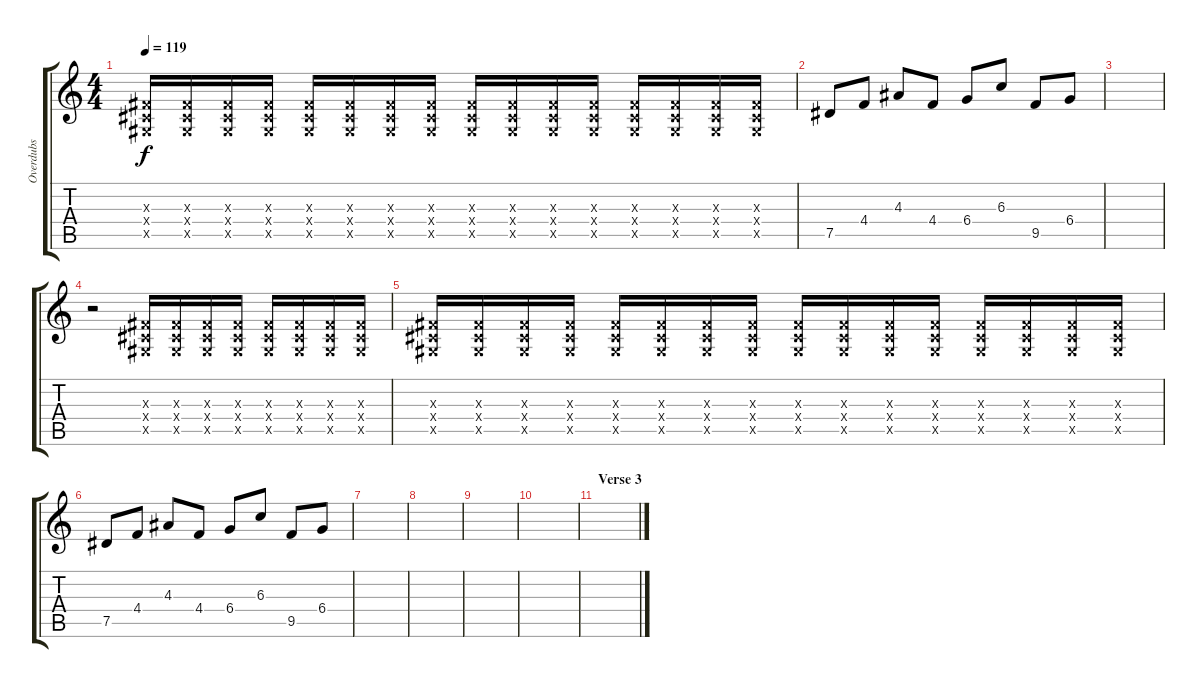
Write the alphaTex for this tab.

\track ("Overdubs" "Overdubs") {instrument overdrivenguitar}
\staff {score tabs}
\tuning (Eb4 Bb3 Gb3 Db3 Ab2 Eb2) {hide}
\ts (4 4)
\tempo 119
\clef g2
\ks c
(0.3{x} 0.4{x} 0.5{x}).16{dy f volume 11 instrument overdrivenguitar} (0.3{x} 0.4{x} 0.5{x}).16 (0.3{x} 0.4{x} 0.5{x}).16 (0.3{x} 0.4{x} 0.5{x}).16 (0.3{x} 0.4{x} 0.5{x}).16 (0.3{x} 0.4{x} 0.5{x}).16 (0.3{x} 0.4{x} 0.5{x}).16 (0.3{x} 0.4{x} 0.5{x}).16 (0.3{x} 0.4{x} 0.5{x}).16 (0.3{x} 0.4{x} 0.5{x}).16 (0.3{x} 0.4{x} 0.5{x}).16 (0.3{x} 0.4{x} 0.5{x}).16 (0.3{x} 0.4{x} 0.5{x}).16 (0.3{x} 0.4{x} 0.5{x}).16 (0.3{x} 0.4{x} 0.5{x}).16 (0.3{x} 0.4{x} 0.5{x}).16 |
7.5.8{volume 9} 4.4.8 4.3.8 4.4.8 6.4.8 6.3.8 9.5.8 6.4.8 |
|
r.2{volume 11} (0.3{x} 0.4{x} 0.5{x}).16 (0.3{x} 0.4{x} 0.5{x}).16 (0.3{x} 0.4{x} 0.5{x}).16 (0.3{x} 0.4{x} 0.5{x}).16 (0.3{x} 0.4{x} 0.5{x}).16 (0.3{x} 0.4{x} 0.5{x}).16 (0.3{x} 0.4{x} 0.5{x}).16 (0.3{x} 0.4{x} 0.5{x}).16 |
(0.3{x} 0.4{x} 0.5{x}).16 (0.3{x} 0.4{x} 0.5{x}).16 (0.3{x} 0.4{x} 0.5{x}).16 (0.3{x} 0.4{x} 0.5{x}).16 (0.3{x} 0.4{x} 0.5{x}).16 (0.3{x} 0.4{x} 0.5{x}).16 (0.3{x} 0.4{x} 0.5{x}).16 (0.3{x} 0.4{x} 0.5{x}).16 (0.3{x} 0.4{x} 0.5{x}).16 (0.3{x} 0.4{x} 0.5{x}).16 (0.3{x} 0.4{x} 0.5{x}).16 (0.3{x} 0.4{x} 0.5{x}).16 (0.3{x} 0.4{x} 0.5{x}).16 (0.3{x} 0.4{x} 0.5{x}).16 (0.3{x} 0.4{x} 0.5{x}).16 (0.3{x} 0.4{x} 0.5{x}).16 |
7.5.8{volume 9} 4.4.8 4.3.8 4.4.8 6.4.8 6.3.8 9.5.8 6.4.8 |
|
|
|
|
\section ("" "Verse 3")
